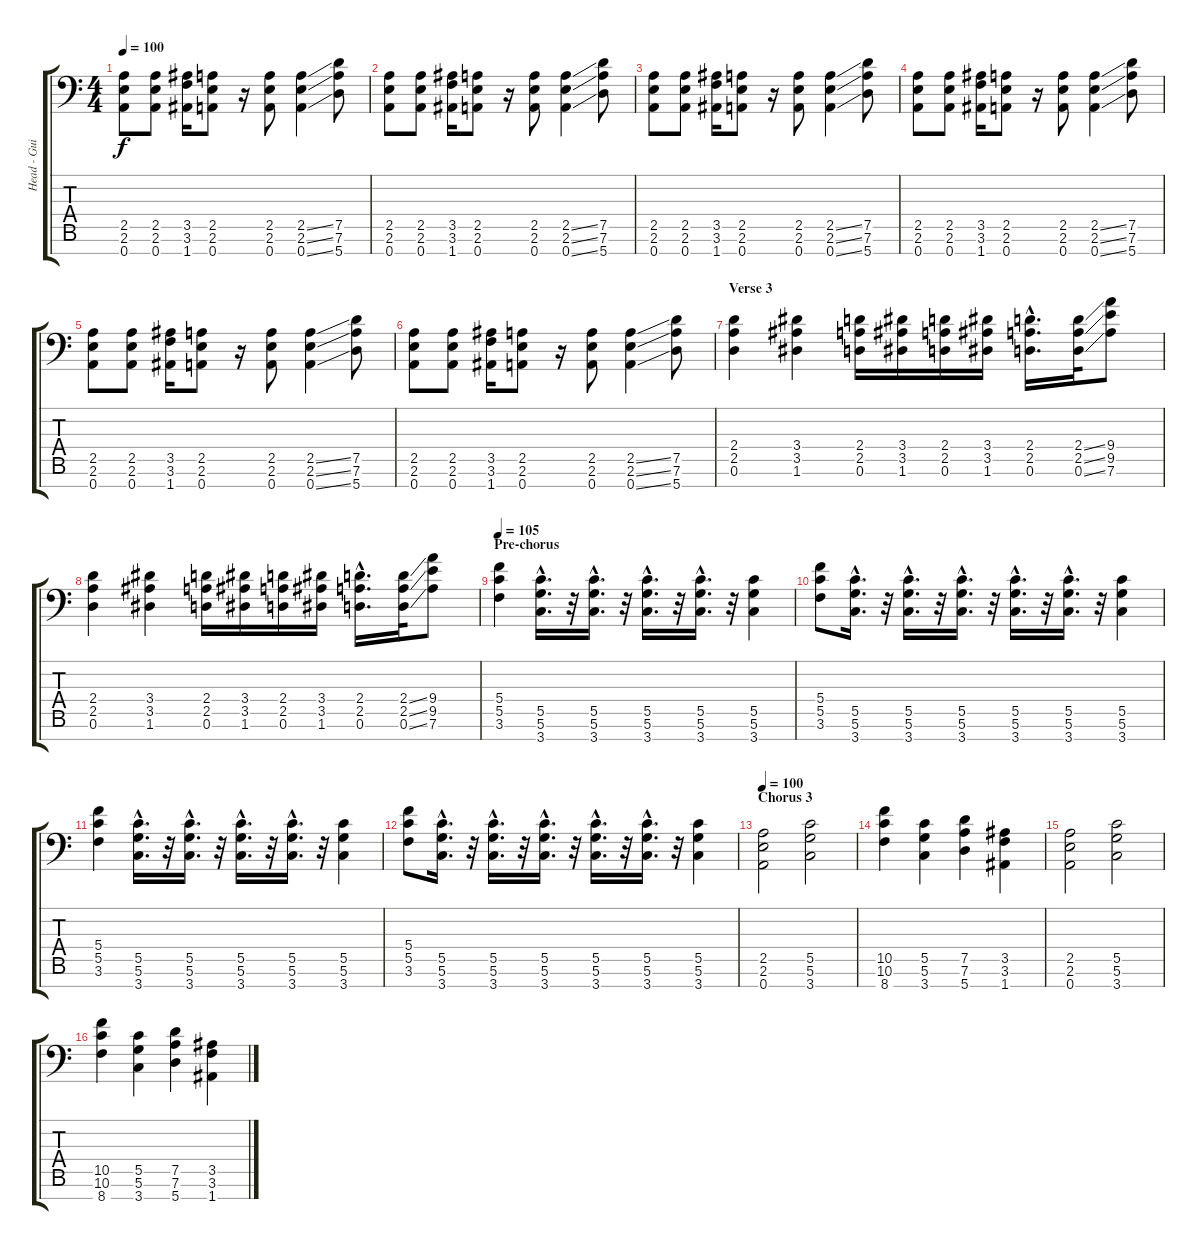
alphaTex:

\track ("Head - Guitar" "Head - Gui") {instrument distortionguitar}
\staff {score tabs}
\tuning (D4 A3 F3 C3 G2 D2 A1) {hide}
\ts (4 4)
\tempo 100
\clef f4
\ks c
(2.5 2.6 0.7).8{dy f} (2.5 2.6 0.7).8 (3.5 3.6 1.7).16 (2.5 2.6 0.7).8 r.16 (2.5 2.6 0.7).8 (2.5{ss} 2.6{ss} 0.7{ss}).4 (7.5 7.6 5.7).8 |
(2.5 2.6 0.7).8 (2.5 2.6 0.7).8 (3.5 3.6 1.7).16 (2.5 2.6 0.7).8 r.16 (2.5 2.6 0.7).8 (2.5{ss} 2.6{ss} 0.7{ss}).4 (7.5 7.6 5.7).8 |
(2.5 2.6 0.7).8 (2.5 2.6 0.7).8 (3.5 3.6 1.7).16 (2.5 2.6 0.7).8 r.16 (2.5 2.6 0.7).8 (2.5{ss} 2.6{ss} 0.7{ss}).4 (7.5 7.6 5.7).8 |
(2.5 2.6 0.7).8 (2.5 2.6 0.7).8 (3.5 3.6 1.7).16 (2.5 2.6 0.7).8 r.16 (2.5 2.6 0.7).8 (2.5{ss} 2.6{ss} 0.7{ss}).4 (7.5 7.6 5.7).8 |
(2.5 2.6 0.7).8 (2.5 2.6 0.7).8 (3.5 3.6 1.7).16 (2.5 2.6 0.7).8 r.16 (2.5 2.6 0.7).8 (2.5{ss} 2.6{ss} 0.7{ss}).4 (7.5 7.6 5.7).8 |
(2.5 2.6 0.7).8 (2.5 2.6 0.7).8 (3.5 3.6 1.7).16 (2.5 2.6 0.7).8 r.16 (2.5 2.6 0.7).8 (2.5{ss} 2.6{ss} 0.7{ss}).4 (7.5 7.6 5.7).8 |
\section ("" "Verse 3")
(2.4 2.5 0.6).4 (3.4 3.5 1.6).4 (2.4 2.5 0.6).16 (3.4 3.5 1.6).16 (2.4 2.5 0.6).16 (3.4 3.5 1.6).16 (2.4{hac} 2.5{hac} 0.6{hac}).16{d} (2.4{ss} 2.5{ss} 0.6{ss}).32 (9.4 9.5 7.6).8 |
(2.4 2.5 0.6).4 (3.4 3.5 1.6).4 (2.4 2.5 0.6).16 (3.4 3.5 1.6).16 (2.4 2.5 0.6).16 (3.4 3.5 1.6).16 (2.4{hac} 2.5{hac} 0.6{hac}).16{d} (2.4{ss} 2.5{ss} 0.6{ss}).32 (9.4 9.5 7.6).8 |
\section ("" "Pre-chorus")
\tempo 105
(5.4 5.5 3.6).4 (5.5{hac} 5.6{hac} 3.7{hac}).16{d} r.32 (5.5{hac} 5.6{hac} 3.7{hac}).16{d} r.32 (5.5{hac} 5.6{hac} 3.7{hac}).16{d} r.32 (5.5{hac} 5.6{hac} 3.7{hac}).16{d} r.32 (5.5 5.6 3.7).4 |
(5.4 5.5 3.6).8 (5.5{hac} 5.6{hac} 3.7{hac}).16{d} r.32 (5.5{hac} 5.6{hac} 3.7{hac}).16{d} r.32 (5.5{hac} 5.6{hac} 3.7{hac}).16{d} r.32 (5.5{hac} 5.6{hac} 3.7{hac}).16{d} r.32 (5.5{hac} 5.6{hac} 3.7{hac}).16{d} r.32 (5.5 5.6 3.7).4 |
(5.4 5.5 3.6).4 (5.5{hac} 5.6{hac} 3.7{hac}).16{d} r.32 (5.5{hac} 5.6{hac} 3.7{hac}).16{d} r.32 (5.5{hac} 5.6{hac} 3.7{hac}).16{d} r.32 (5.5{hac} 5.6{hac} 3.7{hac}).16{d} r.32 (5.5 5.6 3.7).4 |
(5.4 5.5 3.6).8 (5.5{hac} 5.6{hac} 3.7{hac}).16{d} r.32 (5.5{hac} 5.6{hac} 3.7{hac}).16{d} r.32 (5.5{hac} 5.6{hac} 3.7{hac}).16{d} r.32 (5.5{hac} 5.6{hac} 3.7{hac}).16{d} r.32 (5.5{hac} 5.6{hac} 3.7{hac}).16{d} r.32 (5.5 5.6 3.7).4 |
\section ("" "Chorus 3")
\tempo 100
(2.5 2.6 0.7).2 (5.5 5.6 3.7).2 |
(10.5 10.6 8.7).4 (5.5 5.6 3.7).4 (7.5 7.6 5.7).4 (3.5 3.6 1.7).4 |
(2.5 2.6 0.7).2 (5.5 5.6 3.7).2 |
(10.5 10.6 8.7).4 (5.5 5.6 3.7).4 (7.5 7.6 5.7).4 (3.5 3.6 1.7).4
